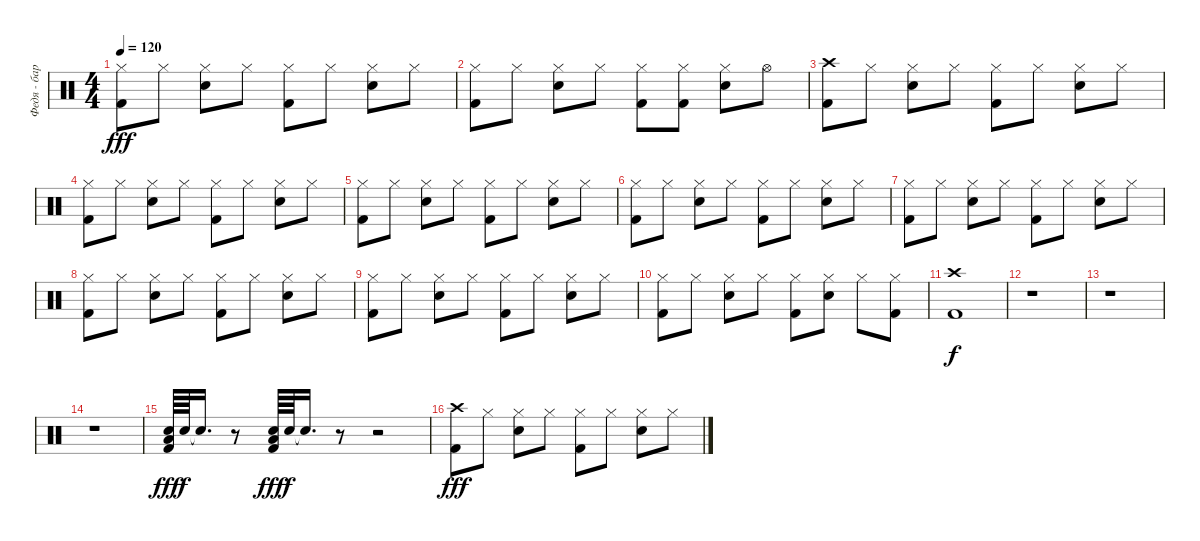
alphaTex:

\track ("Федя - барабаны" "Федя - бар") {instrument percussion}
\staff {score}
\articulation defaults
\ts (4 4)
\tempo 120
\clef neutral
\ks c
("Hi-Hat (closed)" "Kick (hit) 2").8{dy fff} "Hi-Hat (closed)".8 ("Hi-Hat (closed)" "Snare (hit) 2").8 "Hi-Hat (closed)".8 ("Hi-Hat (closed)" "Kick (hit) 2").8 "Hi-Hat (closed)".8 ("Hi-Hat (closed)" "Snare (hit) 2").8 "Hi-Hat (closed)".8 |
("Hi-Hat (closed)" "Kick (hit) 2").8 "Hi-Hat (closed)".8 ("Hi-Hat (closed)" "Snare (hit) 2").8 "Hi-Hat (closed)".8 ("Hi-Hat (closed)" "Kick (hit) 2").8 ("Hi-Hat (closed)" "Kick (hit) 2").8 ("Hi-Hat (closed)" "Snare (hit) 2").8 "Hi-Hat (open)".8 |
("Crash high (hit)" "Kick (hit) 2").8 "Hi-Hat (closed)".8 ("Hi-Hat (closed)" "Snare (hit) 2").8 "Hi-Hat (closed)".8 ("Hi-Hat (closed)" "Kick (hit) 2").8 "Hi-Hat (closed)".8 ("Hi-Hat (closed)" "Snare (hit) 2").8 "Hi-Hat (closed)".8 |
("Hi-Hat (closed)" "Kick (hit) 2").8 "Hi-Hat (closed)".8 ("Hi-Hat (closed)" "Snare (hit) 2").8 "Hi-Hat (closed)".8 ("Hi-Hat (closed)" "Kick (hit) 2").8 "Hi-Hat (closed)".8 ("Hi-Hat (closed)" "Snare (hit) 2").8 "Hi-Hat (closed)".8 |
("Hi-Hat (closed)" "Kick (hit) 2").8 "Hi-Hat (closed)".8 ("Hi-Hat (closed)" "Snare (hit) 2").8 "Hi-Hat (closed)".8 ("Hi-Hat (closed)" "Kick (hit) 2").8 "Hi-Hat (closed)".8 ("Hi-Hat (closed)" "Snare (hit) 2").8 "Hi-Hat (closed)".8 |
("Hi-Hat (closed)" "Kick (hit) 2").8 "Hi-Hat (closed)".8 ("Hi-Hat (closed)" "Snare (hit) 2").8 "Hi-Hat (closed)".8 ("Hi-Hat (closed)" "Kick (hit) 2").8 "Hi-Hat (closed)".8 ("Hi-Hat (closed)" "Snare (hit) 2").8 "Hi-Hat (closed)".8 |
("Hi-Hat (closed)" "Kick (hit) 2").8 "Hi-Hat (closed)".8 ("Hi-Hat (closed)" "Snare (hit) 2").8 "Hi-Hat (closed)".8 ("Hi-Hat (closed)" "Kick (hit) 2").8 "Hi-Hat (closed)".8 ("Hi-Hat (closed)" "Snare (hit) 2").8 "Hi-Hat (closed)".8 |
("Hi-Hat (closed)" "Kick (hit) 2").8 "Hi-Hat (closed)".8 ("Hi-Hat (closed)" "Snare (hit) 2").8 "Hi-Hat (closed)".8 ("Hi-Hat (closed)" "Kick (hit) 2").8 "Hi-Hat (closed)".8 ("Hi-Hat (closed)" "Snare (hit) 2").8 "Hi-Hat (closed)".8 |
("Hi-Hat (closed)" "Kick (hit) 2").8 "Hi-Hat (closed)".8 ("Hi-Hat (closed)" "Snare (hit) 2").8 "Hi-Hat (closed)".8 ("Hi-Hat (closed)" "Kick (hit) 2").8 "Hi-Hat (closed)".8 ("Hi-Hat (closed)" "Snare (hit) 2").8 "Hi-Hat (closed)".8 |
("Hi-Hat (closed)" "Kick (hit) 2").8 "Hi-Hat (closed)".8 ("Hi-Hat (closed)" "Snare (hit) 2").8 "Hi-Hat (closed)".8 ("Hi-Hat (closed)" "Kick (hit) 2").8 ("Hi-Hat (closed)" "Snare (hit) 2").8 "Hi-Hat (closed)".8 ("Hi-Hat (closed)" "Kick (hit) 2").8 |
("Crash high (hit)" "Kick (hit) 2").1{dy f} |
r.1 |
r.1 |
r.1 |
("Snare (hit) 2" "Low Floor Tom (hit)" "Kick (hit) 2").64{dy fff} "Snare (hit) 2".64{dy f} "Snare (hit)"{t}.16{d} r.8 ("Snare (hit) 2" "Low Floor Tom (hit)" "Kick (hit) 2").64{dy fff} "Snare (hit) 2".64{dy f} "Snare (hit)"{t}.16{d} r.8 r.2 |
("Crash high (hit)" "Kick (hit) 2").8{dy fff} "Hi-Hat (closed)".8 ("Hi-Hat (closed)" "Snare (hit) 2").8 "Hi-Hat (closed)".8 ("Hi-Hat (closed)" "Kick (hit) 2").8 "Hi-Hat (closed)".8 ("Hi-Hat (closed)" "Snare (hit) 2").8 "Hi-Hat (closed)".8
